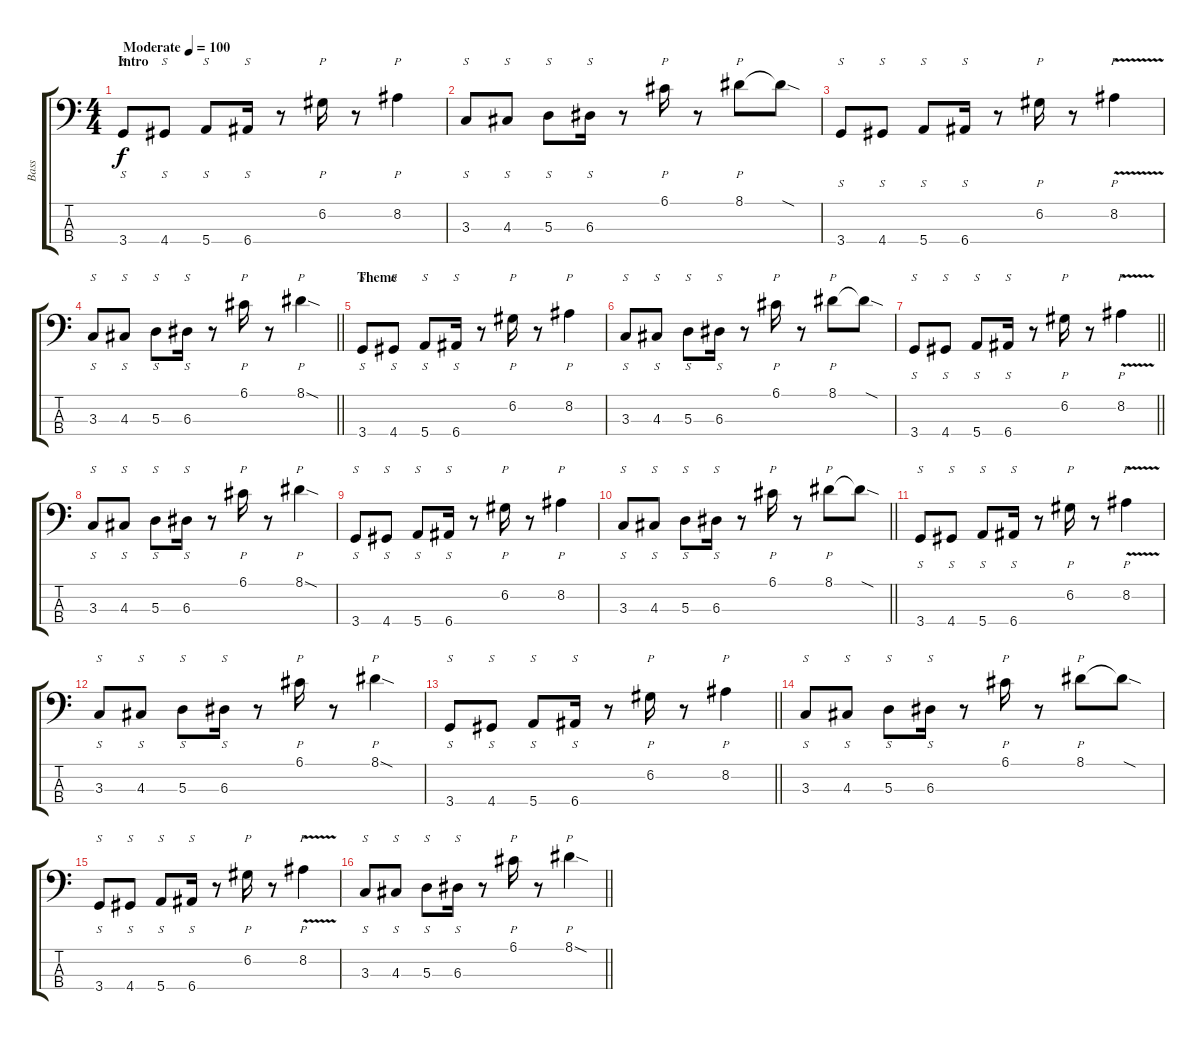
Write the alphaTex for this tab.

\track ("Bass" "Bass") {instrument slapbass1}
\staff {score tabs}
\tuning (G2 D2 A1 E1) {hide}
\ts (4 4)
\section ("" "Intro")
\tempo (100 "Moderate")
\clef f4
\ks c
3.4.8{s dy f instrument slapbass1} 4.4.8{s} 5.4.8{s} 6.4.16{s} r.8 6.2.16{p} r.8 8.2.4{p} |
3.3.8{s} 4.3.8{s} 5.3.8{s} 6.3.16{s} r.8 6.1.16{p} r.8 8.1.8{p} 8.1{sod t}.8 |
3.4.8{s} 4.4.8{s} 5.4.8{s} 6.4.16{s} r.8 6.2.16{p} r.8 8.2{v}.4{p} |
\barLineRight lightlight
3.3.8{s} 4.3.8{s} 5.3.8{s} 6.3.16{s} r.8 6.1.16{p} r.8 8.1{sod}.4{p} |
\section ("" "Theme")
3.4.8{s} 4.4.8{s} 5.4.8{s} 6.4.16{s} r.8 6.2.16{p} r.8 8.2.4{p} |
3.3.8{s} 4.3.8{s} 5.3.8{s} 6.3.16{s} r.8 6.1.16{p} r.8 8.1.8{p} 8.1{sod t}.8 |
\barLineRight lightlight
3.4.8{s} 4.4.8{s} 5.4.8{s} 6.4.16{s} r.8 6.2.16{p} r.8 8.2{v}.4{p} |
3.3.8{s} 4.3.8{s} 5.3.8{s} 6.3.16{s} r.8 6.1.16{p} r.8 8.1{sod}.4{p} |
3.4.8{s} 4.4.8{s} 5.4.8{s} 6.4.16{s} r.8 6.2.16{p} r.8 8.2.4{p} |
\barLineRight lightlight
3.3.8{s} 4.3.8{s} 5.3.8{s} 6.3.16{s} r.8 6.1.16{p} r.8 8.1.8{p} 8.1{sod t}.8 |
3.4.8{s} 4.4.8{s} 5.4.8{s} 6.4.16{s} r.8 6.2.16{p} r.8 8.2{v}.4{p} |
3.3.8{s} 4.3.8{s} 5.3.8{s} 6.3.16{s} r.8 6.1.16{p} r.8 8.1{sod}.4{p} |
\barLineRight lightlight
3.4.8{s} 4.4.8{s} 5.4.8{s} 6.4.16{s} r.8 6.2.16{p} r.8 8.2.4{p} |
3.3.8{s} 4.3.8{s} 5.3.8{s} 6.3.16{s} r.8 6.1.16{p} r.8 8.1.8{p} 8.1{sod t}.8 |
3.4.8{s} 4.4.8{s} 5.4.8{s} 6.4.16{s} r.8 6.2.16{p} r.8 8.2{v}.4{p} |
\barLineRight lightlight
3.3.8{s} 4.3.8{s} 5.3.8{s} 6.3.16{s} r.8 6.1.16{p} r.8 8.1{sod}.4{p}
